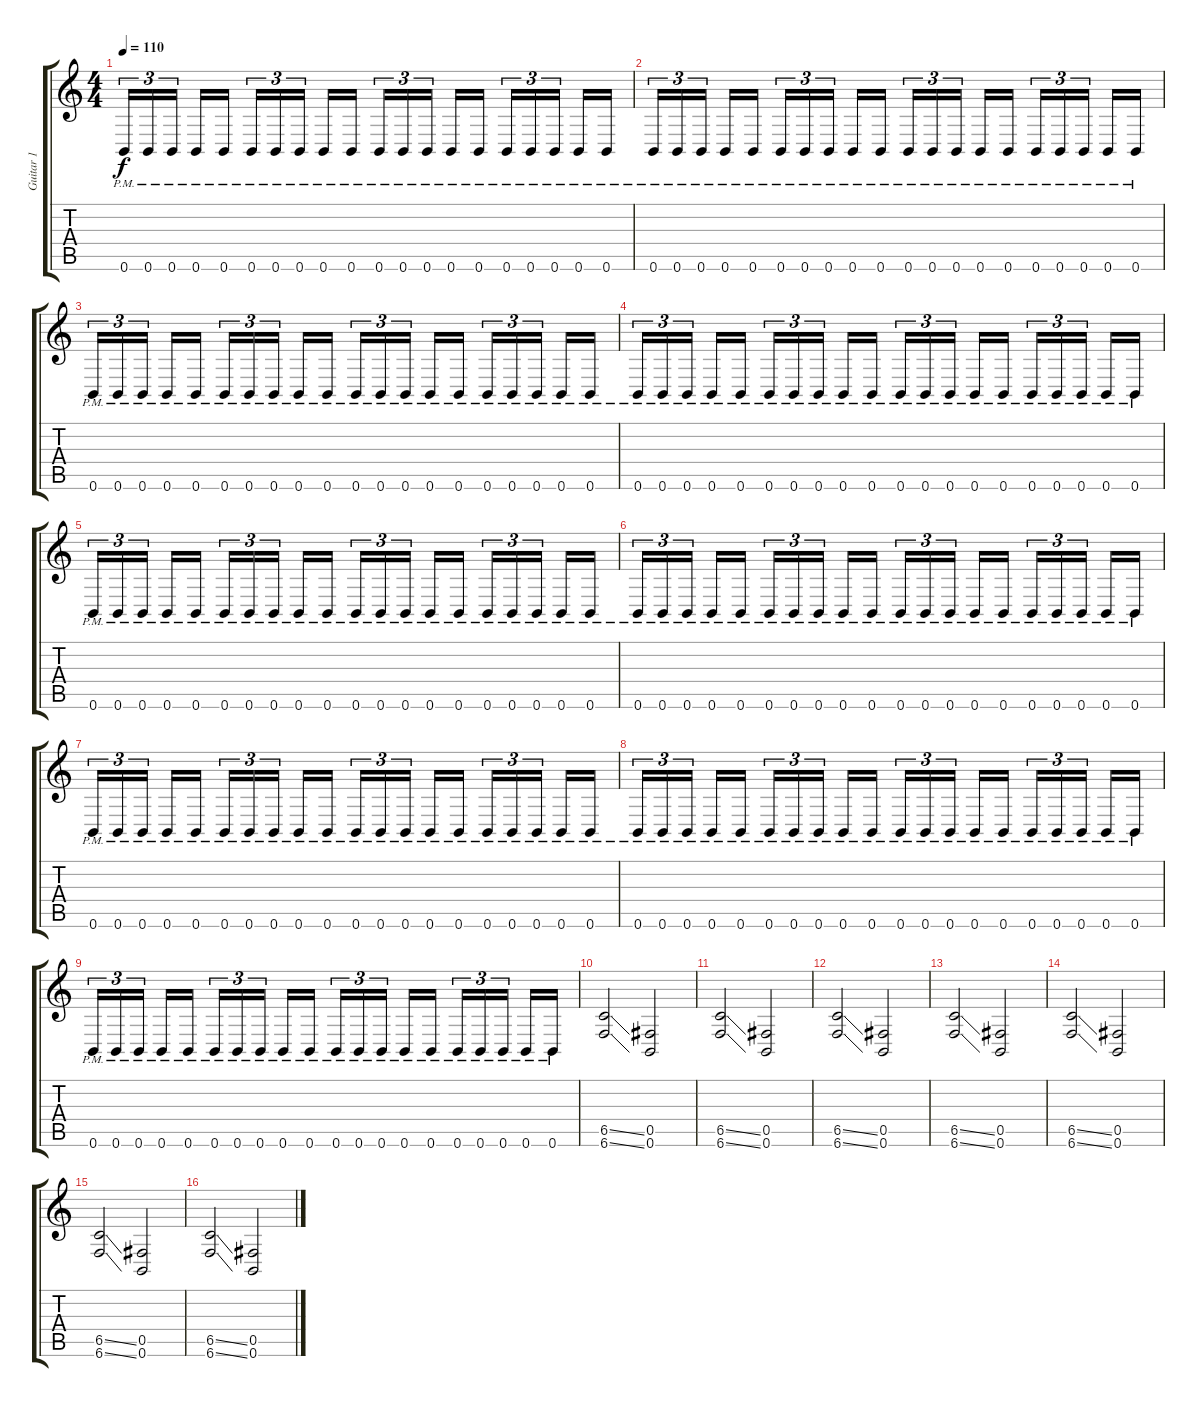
\track ("Guitar 1" "Guitar 1") {instrument distortionguitar}
\staff {score tabs}
\tuning (Db4 Ab3 E3 B2 Gb2 B1) {hide}
\ts (4 4)
\tempo 110
\clef g2
\ks c
0.6{pm}.16{tu (3 2) dy f} 0.6{pm}.16{tu (3 2)} 0.6{pm}.16{tu (3 2) beam splitsecondary} 0.6{pm}.16 0.6{pm}.16 0.6{pm}.16{tu (3 2)} 0.6{pm}.16{tu (3 2)} 0.6{pm}.16{tu (3 2) beam splitsecondary} 0.6{pm}.16 0.6{pm}.16 0.6{pm}.16{tu (3 2)} 0.6{pm}.16{tu (3 2)} 0.6{pm}.16{tu (3 2) beam splitsecondary} 0.6{pm}.16 0.6{pm}.16 0.6{pm}.16{tu (3 2)} 0.6{pm}.16{tu (3 2)} 0.6{pm}.16{tu (3 2) beam splitsecondary} 0.6{pm}.16 0.6{pm}.16 |
0.6{pm}.16{tu (3 2)} 0.6{pm}.16{tu (3 2)} 0.6{pm}.16{tu (3 2) beam splitsecondary} 0.6{pm}.16 0.6{pm}.16 0.6{pm}.16{tu (3 2)} 0.6{pm}.16{tu (3 2)} 0.6{pm}.16{tu (3 2) beam splitsecondary} 0.6{pm}.16 0.6{pm}.16 0.6{pm}.16{tu (3 2)} 0.6{pm}.16{tu (3 2)} 0.6{pm}.16{tu (3 2) beam splitsecondary} 0.6{pm}.16 0.6{pm}.16 0.6{pm}.16{tu (3 2)} 0.6{pm}.16{tu (3 2)} 0.6{pm}.16{tu (3 2) beam splitsecondary} 0.6{pm}.16 0.6{pm}.16 |
0.6{pm}.16{tu (3 2)} 0.6{pm}.16{tu (3 2)} 0.6{pm}.16{tu (3 2) beam splitsecondary} 0.6{pm}.16 0.6{pm}.16 0.6{pm}.16{tu (3 2)} 0.6{pm}.16{tu (3 2)} 0.6{pm}.16{tu (3 2) beam splitsecondary} 0.6{pm}.16 0.6{pm}.16 0.6{pm}.16{tu (3 2)} 0.6{pm}.16{tu (3 2)} 0.6{pm}.16{tu (3 2) beam splitsecondary} 0.6{pm}.16 0.6{pm}.16 0.6{pm}.16{tu (3 2)} 0.6{pm}.16{tu (3 2)} 0.6{pm}.16{tu (3 2) beam splitsecondary} 0.6{pm}.16 0.6{pm}.16 |
0.6{pm}.16{tu (3 2)} 0.6{pm}.16{tu (3 2)} 0.6{pm}.16{tu (3 2) beam splitsecondary} 0.6{pm}.16 0.6{pm}.16 0.6{pm}.16{tu (3 2)} 0.6{pm}.16{tu (3 2)} 0.6{pm}.16{tu (3 2) beam splitsecondary} 0.6{pm}.16 0.6{pm}.16 0.6{pm}.16{tu (3 2)} 0.6{pm}.16{tu (3 2)} 0.6{pm}.16{tu (3 2) beam splitsecondary} 0.6{pm}.16 0.6{pm}.16 0.6{pm}.16{tu (3 2)} 0.6{pm}.16{tu (3 2)} 0.6{pm}.16{tu (3 2) beam splitsecondary} 0.6{pm}.16 0.6{pm}.16 |
0.6{pm}.16{tu (3 2)} 0.6{pm}.16{tu (3 2)} 0.6{pm}.16{tu (3 2) beam splitsecondary} 0.6{pm}.16 0.6{pm}.16 0.6{pm}.16{tu (3 2)} 0.6{pm}.16{tu (3 2)} 0.6{pm}.16{tu (3 2) beam splitsecondary} 0.6{pm}.16 0.6{pm}.16 0.6{pm}.16{tu (3 2)} 0.6{pm}.16{tu (3 2)} 0.6{pm}.16{tu (3 2) beam splitsecondary} 0.6{pm}.16 0.6{pm}.16 0.6{pm}.16{tu (3 2)} 0.6{pm}.16{tu (3 2)} 0.6{pm}.16{tu (3 2) beam splitsecondary} 0.6{pm}.16 0.6{pm}.16 |
0.6{pm}.16{tu (3 2)} 0.6{pm}.16{tu (3 2)} 0.6{pm}.16{tu (3 2) beam splitsecondary} 0.6{pm}.16 0.6{pm}.16 0.6{pm}.16{tu (3 2)} 0.6{pm}.16{tu (3 2)} 0.6{pm}.16{tu (3 2) beam splitsecondary} 0.6{pm}.16 0.6{pm}.16 0.6{pm}.16{tu (3 2)} 0.6{pm}.16{tu (3 2)} 0.6{pm}.16{tu (3 2) beam splitsecondary} 0.6{pm}.16 0.6{pm}.16 0.6{pm}.16{tu (3 2)} 0.6{pm}.16{tu (3 2)} 0.6{pm}.16{tu (3 2) beam splitsecondary} 0.6{pm}.16 0.6{pm}.16 |
0.6{pm}.16{tu (3 2)} 0.6{pm}.16{tu (3 2)} 0.6{pm}.16{tu (3 2) beam splitsecondary} 0.6{pm}.16 0.6{pm}.16 0.6{pm}.16{tu (3 2)} 0.6{pm}.16{tu (3 2)} 0.6{pm}.16{tu (3 2) beam splitsecondary} 0.6{pm}.16 0.6{pm}.16 0.6{pm}.16{tu (3 2)} 0.6{pm}.16{tu (3 2)} 0.6{pm}.16{tu (3 2) beam splitsecondary} 0.6{pm}.16 0.6{pm}.16 0.6{pm}.16{tu (3 2)} 0.6{pm}.16{tu (3 2)} 0.6{pm}.16{tu (3 2) beam splitsecondary} 0.6{pm}.16 0.6{pm}.16 |
0.6{pm}.16{tu (3 2)} 0.6{pm}.16{tu (3 2)} 0.6{pm}.16{tu (3 2) beam splitsecondary} 0.6{pm}.16 0.6{pm}.16 0.6{pm}.16{tu (3 2)} 0.6{pm}.16{tu (3 2)} 0.6{pm}.16{tu (3 2) beam splitsecondary} 0.6{pm}.16 0.6{pm}.16 0.6{pm}.16{tu (3 2)} 0.6{pm}.16{tu (3 2)} 0.6{pm}.16{tu (3 2) beam splitsecondary} 0.6{pm}.16 0.6{pm}.16 0.6{pm}.16{tu (3 2)} 0.6{pm}.16{tu (3 2)} 0.6{pm}.16{tu (3 2) beam splitsecondary} 0.6{pm}.16 0.6{pm}.16 |
0.6{pm}.16{tu (3 2)} 0.6{pm}.16{tu (3 2)} 0.6{pm}.16{tu (3 2) beam splitsecondary} 0.6{pm}.16 0.6{pm}.16 0.6{pm}.16{tu (3 2)} 0.6{pm}.16{tu (3 2)} 0.6{pm}.16{tu (3 2) beam splitsecondary} 0.6{pm}.16 0.6{pm}.16 0.6{pm}.16{tu (3 2)} 0.6{pm}.16{tu (3 2)} 0.6{pm}.16{tu (3 2) beam splitsecondary} 0.6{pm}.16 0.6{pm}.16 0.6{pm}.16{tu (3 2)} 0.6{pm}.16{tu (3 2)} 0.6{pm}.16{tu (3 2) beam splitsecondary} 0.6{pm}.16 0.6{pm}.16 |
(6.5{ss} 6.6{ss}).2 (0.5 0.6).2 |
(6.5{ss} 6.6{ss}).2 (0.5 0.6).2 |
(6.5{ss} 6.6{ss}).2 (0.5 0.6).2 |
(6.5{ss} 6.6{ss}).2 (0.5 0.6).2 |
(6.5{ss} 6.6{ss}).2 (0.5 0.6).2 |
(6.5{ss} 6.6{ss}).2 (0.5 0.6).2 |
(6.5{ss} 6.6{ss}).2 (0.5 0.6).2
